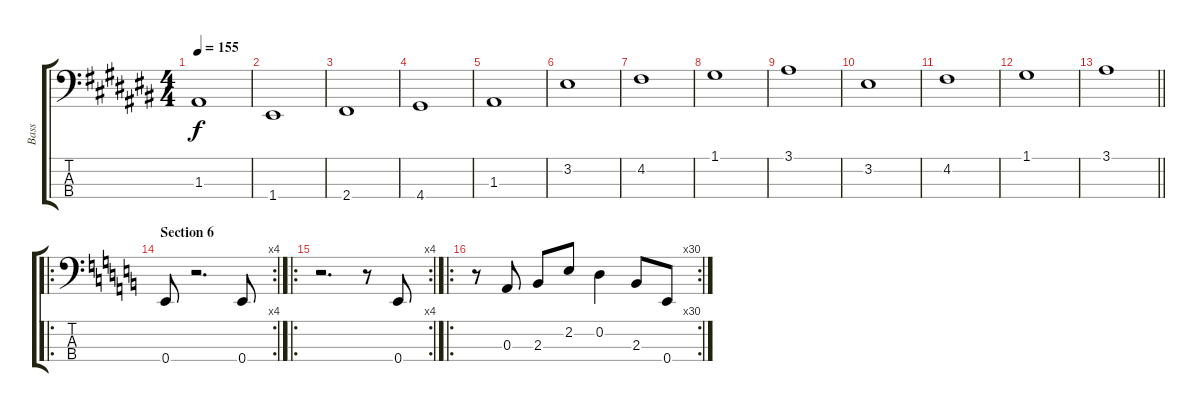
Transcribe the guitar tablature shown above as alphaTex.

\track ("Bass" "Bass") {instrument electricbassfinger}
\staff {score tabs}
\tuning (G2 D2 A1 E1) {hide}
\ts (4 4)
\tempo 155
\clef f4
\ks c#
1.3.1{dy f} |
1.4.1 |
2.4.1 |
4.4.1 |
1.3.1 |
3.2.1 |
4.2.1 |
1.1.1 |
3.1.1 |
3.2.1 |
4.2.1 |
1.1.1 |
\barLineRight lightlight
3.1.1 |
\ro
\rc 4
\section ("" "Section 6")
\ks c
0.4.8 r.2{d} 0.4.8 |
\ro
\rc 4
r.2{d} r.8 0.4.8 |
\ro
\rc 30
r.8 0.3.8 2.3.8 2.2.8 0.2.4 2.3.8 0.4.8
